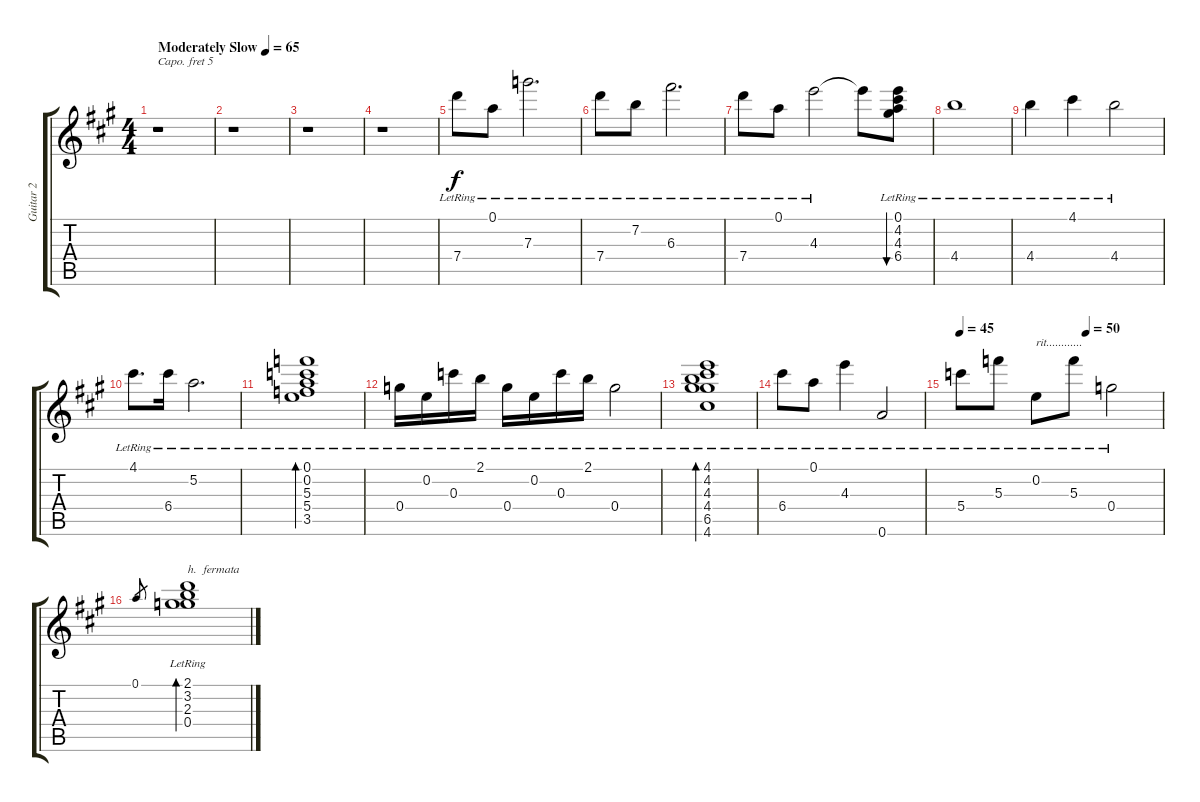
\track ("Guitar 2" "Guitar 2") {instrument acousticguitarsteel}
\staff {score tabs}
\capo 5
\tuning (E4 B3 G4 D4 A3 E3) {hide}
\ts (4 4)
\tempo (65 "Moderately Slow")
\clef g2
\ks a
r.1{dy f instrument acousticguitarsteel} |
r.1 |
r.1 |
r.1 |
7.4{lr}.8 0.1{lr}.8 7.3{lr}.2{d} |
7.4{lr}.8 7.2{lr}.8 6.3{lr}.2{d} |
7.4{lr}.8 0.1{lr}.8 4.3{lr}.2 4.3{t}.8 (0.1{lr} 4.2{lr} 4.3{lr} 6.4{lr}).8{bu 120} |
4.4{lr}.1 |
4.4{lr}.4 4.1{lr}.4 4.4{lr}.2 |
4.1{lr}.8{d} 6.4{lr}.16 5.2{lr}.2{d} |
(0.1{lr} 0.2{lr} 5.3{lr} 5.4{lr} 3.5{lr}).1{bd 120} |
0.4{lr}.16 0.2{lr}.16 0.3{lr}.16 2.1{lr}.16 0.4{lr}.16 0.2{lr}.16 0.3{lr}.16 2.1{lr}.16 0.4{lr}.2 |
(4.1{lr} 4.2{lr} 4.3{lr} 4.4{lr} 6.5{lr} 4.6{lr}).1{bd 120} |
6.4{lr}.8 0.1{lr}.8 4.3{lr}.4 0.6{lr}.2 |
\tempo 45
\tempo (50 0.625)
5.4{lr}.8 5.3{lr}.8 0.2{lr}.8{txt "rit............"} 5.3{lr}.8 0.4{lr}.2 |
0.1.8{gr} (2.1{lr} 3.2{lr} 2.3{lr} 0.4{lr}).1{bd 240 txt "h.  fermata"}
